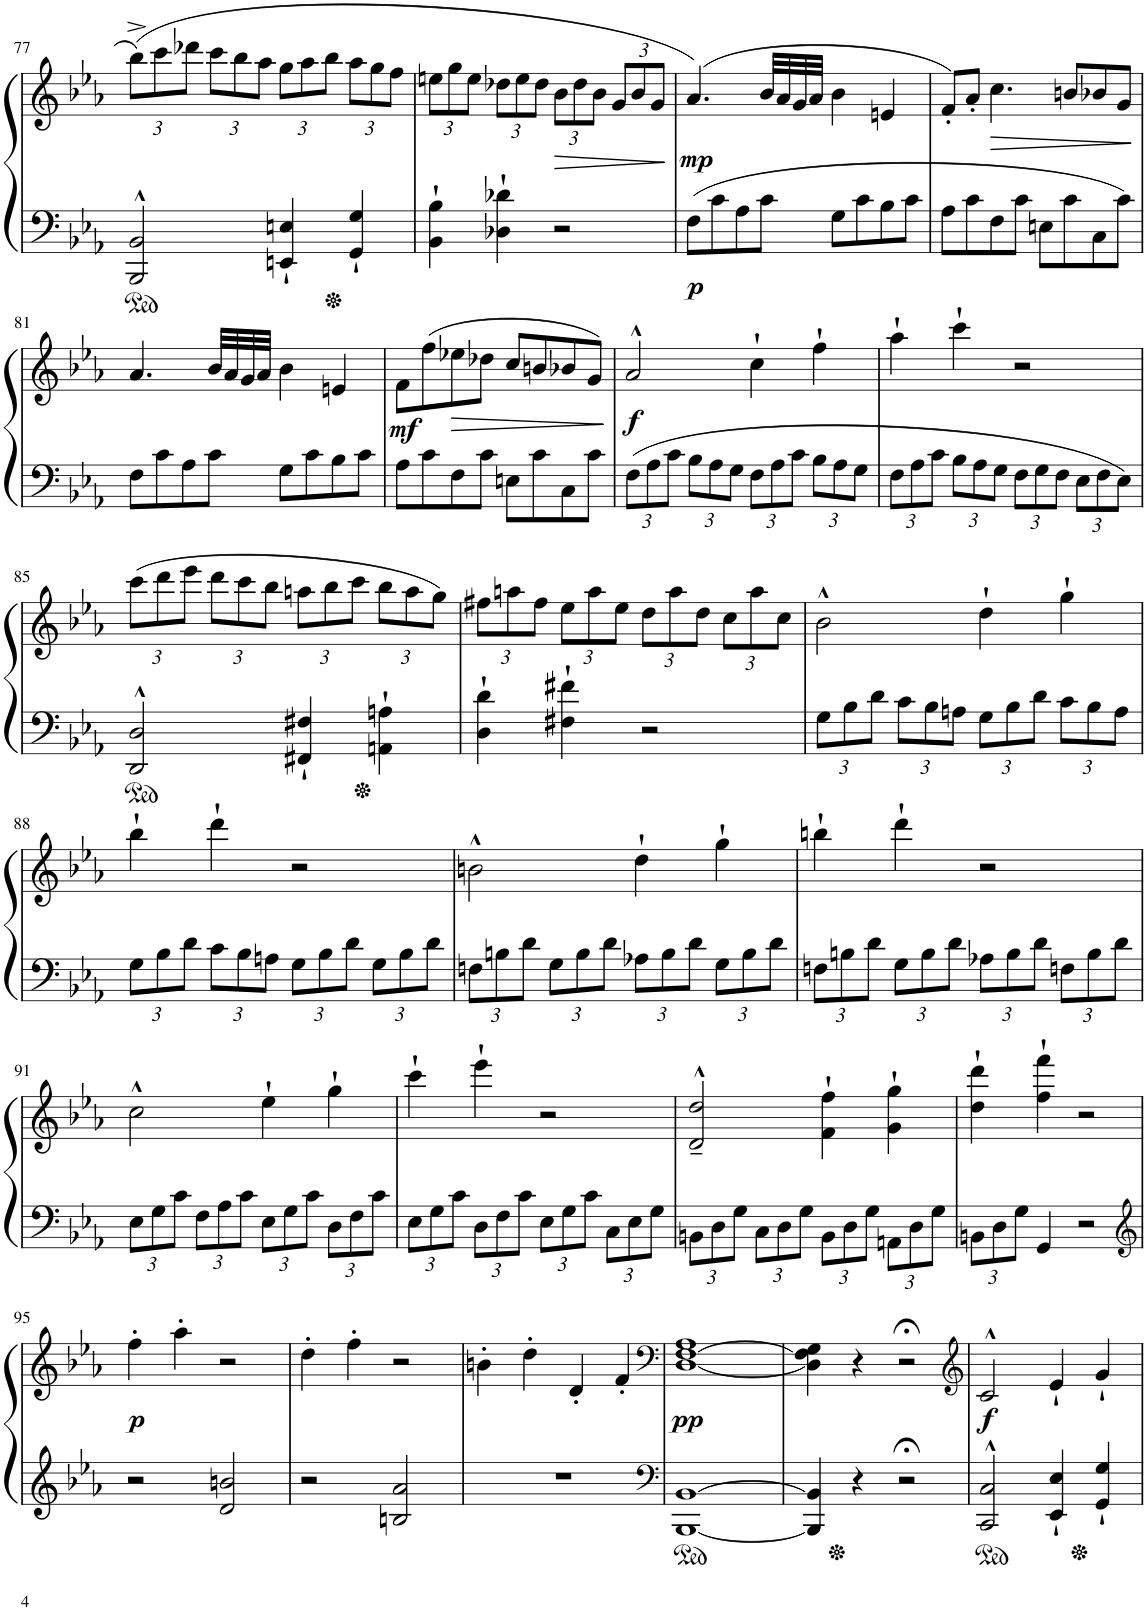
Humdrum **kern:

**kern	**kern	**dynam
*part1	*part1	*part1
*staff2	*staff1	*staff1/2
*I"Grand Piano	*	*
*I'Pno.	*	*
!!LO:PB:g=z
*clefF4	*clefG2	*
*k[b-e-a-]	*k[b-e-a-]	*
*M2/2	*M2/2	*
*met(c|)	*met(c|)	*
*	*Xbrackettup	*
=77	=77	=77
2BBB-/^^ 2BB-/^^	(12bb-^\L	.
.	12ccc\	.
.	12ddd-X\J	.
.	12ccc\L	.
.	12bb-\	.
.	12aa-\J	.
4EEn/` 4En/`	12gg\L	.
.	12aa-\	.
.	12bb-\J	.
4GG/` 4G/`	12aa-\L	.
.	12gg\	.
.	12ff\J	.
=78	=78	=78
4BB-\` 4B-\`	12een\L	.
.	12gg\	.
.	12ee\J	.
4D-X\` 4d-X\`	12dd-X\L	.
.	12ee\	.
.	12dd-\J	.
!	!	!LO:HP:b
2r	12b-\L	>
.	12dd-\	.
.	12b-\J	.
.	12g/L	.
.	12b-/	.
.	12g/J	.
.	.	]
=79	=79	=79
!	!	!LO:DY:b=2
!	!	!LO:DY:n=1:b
8F\L	(4.a-/)	p mp
8c\	.	.
8A-\	.	.
8c\J	32b-/LLL	.
.	32a-/	.
.	32g/	.
.	32a-/JJJ	.
8G\L	4b-\	.
8c\	.	.
8B-\	4en/	.
8c\J	.	.
=80	=80	=80
8A-\L	8f'/L)	.
8c\	8a-'/J	.
!	!	!LO:HP:b
8F\	4.cc\	>
8c\J	.	.
8En\L	.	.
8c\	8bn/L	.
8C\	8b-X/	.
8c\J	8g/J	.
.	.	]
!!LO:LB:g=z
=81	=81	=81
8F\L	4.a-/	.
8c\	.	.
8A-\	.	.
8c\J	32b-/LLL	.
.	32a-/	.
.	32g/	.
.	32a-/JJJ	.
8G\L	4b-\	.
8c\	.	.
8B-\	4en/	.
8c\J	.	.
=82	=82	=82
!	!	!LO:DY:b
8A-\L	8f\L	mf
8c\	(8ff\	.
!	!	!LO:HP:b
8F\	8ee-X\	>
8c\J	8dd-X\J	.
8En\L	8cc/L	.
8c\	8bn/	.
8C\	8b-X/	.
8c\J	8g/J)	.
.	.	]
=83	=83	=83
*Xbrackettup	*	*
!	!	!LO:DY:b
12F\L	2a-^^/	f
12A-\	.	.
12c\J	.	.
12B-\L	.	.
12A-\	.	.
12G\J	.	.
12F\L	4cc`\	.
12A-\	.	.
12c\J	.	.
12B-\L	4ff`\	.
12A-\	.	.
12G\J	.	.
=84	=84	=84
12F\L	4aa-`\	.
12A-\	.	.
12c\J	.	.
12B-\L	4ccc`\	.
12A-\	.	.
12G\J	.	.
12F\L	2r	.
12G\	.	.
12F\J	.	.
12E-\L	.	.
12F\	.	.
12E-\J	.	.
!!LO:LB:g=z
=85	=85	=85
2DD/^^ 2D/^^	(12ccc\L	.
.	12ddd\	.
.	12eee-\J	.
.	12ddd\L	.
.	12ccc\	.
.	12bb-\J	.
4FF#X/` 4F#X/`	12aan\L	.
.	12bb-\	.
.	12ccc\J	.
4AAn\` 4An\`	12bb-\L	.
.	12aa\	.
.	12gg\J)	.
=86	=86	=86
4D\` 4d\`	12ff#X\L	.
.	12aan\	.
.	12ff#\J	.
4F#X\` 4f#X\`	12ee-\L	.
.	12aa\	.
.	12ee-\J	.
2r	12dd\L	.
.	12aa\	.
.	12dd\J	.
.	12cc\L	.
.	12aa\	.
.	12cc\J	.
=87	=87	=87
12G\L	2b-^^\	.
12B-\	.	.
12d\J	.	.
12c\L	.	.
12B-\	.	.
12An\J	.	.
12G\L	4dd`\	.
12B-\	.	.
12d\J	.	.
12c\L	4gg`\	.
12B-\	.	.
12A\J	.	.
!!LO:LB:g=z
=88	=88	=88
12G\L	4bb-`\	.
12B-\	.	.
12d\J	.	.
12c\L	4ddd`\	.
12B-\	.	.
12An\J	.	.
12G\L	2r	.
12B-\	.	.
12d\J	.	.
12G\L	.	.
12B-\	.	.
12d\J	.	.
=89	=89	=89
12Fn\L	2bn^^\	.
12Bn\	.	.
12d\J	.	.
12G\L	.	.
12B\	.	.
12d\J	.	.
12A-X\L	4dd`\	.
12B\	.	.
12d\J	.	.
12G\L	4gg`\	.
12B\	.	.
12d\J	.	.
=90	=90	=90
12Fn\L	4bbn`\	.
12Bn\	.	.
12d\J	.	.
12G\L	4ddd`\	.
12B\	.	.
12d\J	.	.
12A-X\L	2r	.
12B\	.	.
12d\J	.	.
12Fn\L	.	.
12B\	.	.
12d\J	.	.
!!LO:LB:g=z
=91	=91	=91
12E-\L	2cc^^\	.
12G\	.	.
12c\J	.	.
12F\L	.	.
12A-\	.	.
12c\J	.	.
12E-\L	4ee-`\	.
12G\	.	.
12c\J	.	.
12D\L	4gg`\	.
12F\	.	.
12c\J	.	.
=92	=92	=92
12E-\L	4ccc`\	.
12G\	.	.
12c\J	.	.
12D\L	4eee-`\	.
12F\	.	.
12c\J	.	.
12E-\L	2r	.
12G\	.	.
12c\J	.	.
12C\L	.	.
12E-\	.	.
12G\J	.	.
=93	=93	=93
12BBn\L	2d/~^^ 2dd/~^^	.
12D\	.	.
12G\J	.	.
12C\L	.	.
12D\	.	.
12G\J	.	.
12BB\L	4f\` 4ff\`	.
12D\	.	.
12G\J	.	.
12AAn\L	4g\` 4gg\`	.
12D\	.	.
12G\J	.	.
=94	=94	=94
12BBn\L	4dd\` 4ddd\`	.
12D\	.	.
12G\J	.	.
4GG/	4ff\` 4fff\`	.
2r	2r	.
!!LO:LB:g=z
=95	=95	=95
*clefG2	*	*
!	!	!LO:DY:b
2r	4ff'\	p
.	4aa-'\	.
2d/ 2bn/	2r	.
=96	=96	=96
2r	4dd'\	.
.	4ff'\	.
2Bn/ 2a-/	2r	.
=97	=97	=97
1r	4bn'\	.
.	4dd'\	.
.	4d'/	.
.	4f'/	.
=98	=98	=98
*clefF4	*clefF4	*
!	!	!LO:DY:b
[1BBB- [1BB-	[1D [1F 1A-	pp
=99	=99	=99
4BBB-/] 4BB-/]	4D\] 4F\] 4G\	.
4r	4r	.
2r;<	2r;<	.
=100	=100	=100
*	*clefG2	*
!	!	!LO:DY:b
2CC/^^ 2C/^^	2c^^/	f
4EE-/` 4E-/`	4e-`/	.
4GG/` 4G/`	4g`/	.
=	=	=
*-	*-	*-
